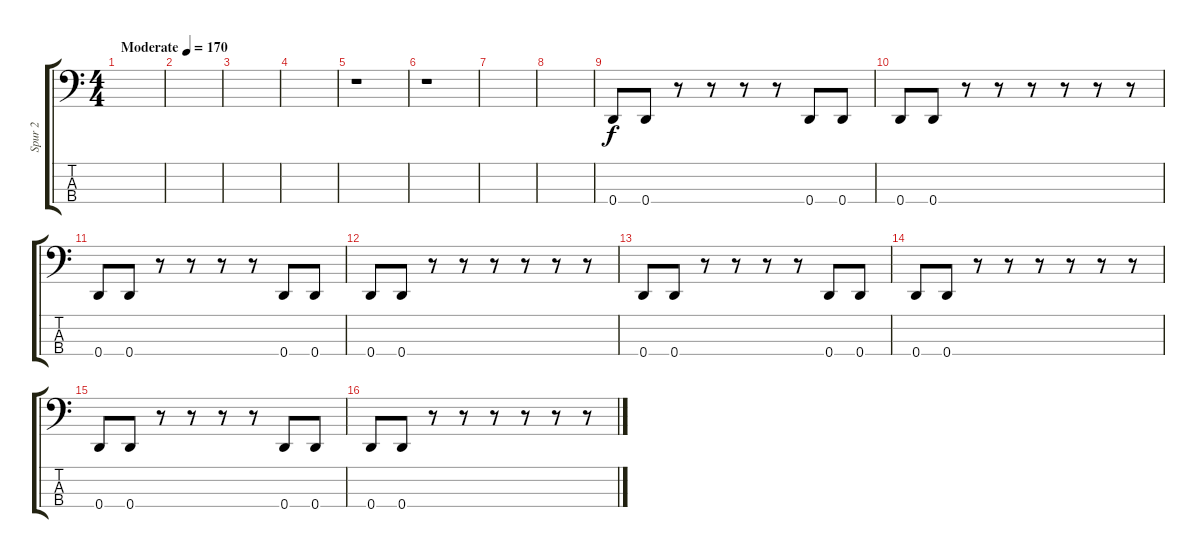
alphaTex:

\track ("Spur 2" "Spur 2") {instrument electricbassfinger}
\staff {score tabs}
\tuning (G2 D2 A1 D1) {hide}
\ts (4 4)
\tempo (170 "Moderate")
\clef f4
\ks c
|
|
|
|
r.1 |
r.1 |
|
|
0.4.8 0.4.8 r.8 r.8 r.8 r.8 0.4.8 0.4.8 |
0.4.8 0.4.8 r.8 r.8 r.8 r.8 r.8 r.8 |
0.4.8 0.4.8 r.8 r.8 r.8 r.8 0.4.8 0.4.8 |
0.4.8 0.4.8 r.8 r.8 r.8 r.8 r.8 r.8 |
0.4.8 0.4.8 r.8 r.8 r.8 r.8 0.4.8 0.4.8 |
0.4.8 0.4.8 r.8 r.8 r.8 r.8 r.8 r.8 |
0.4.8 0.4.8 r.8 r.8 r.8 r.8 0.4.8 0.4.8 |
0.4.8 0.4.8 r.8 r.8 r.8 r.8 r.8 r.8
